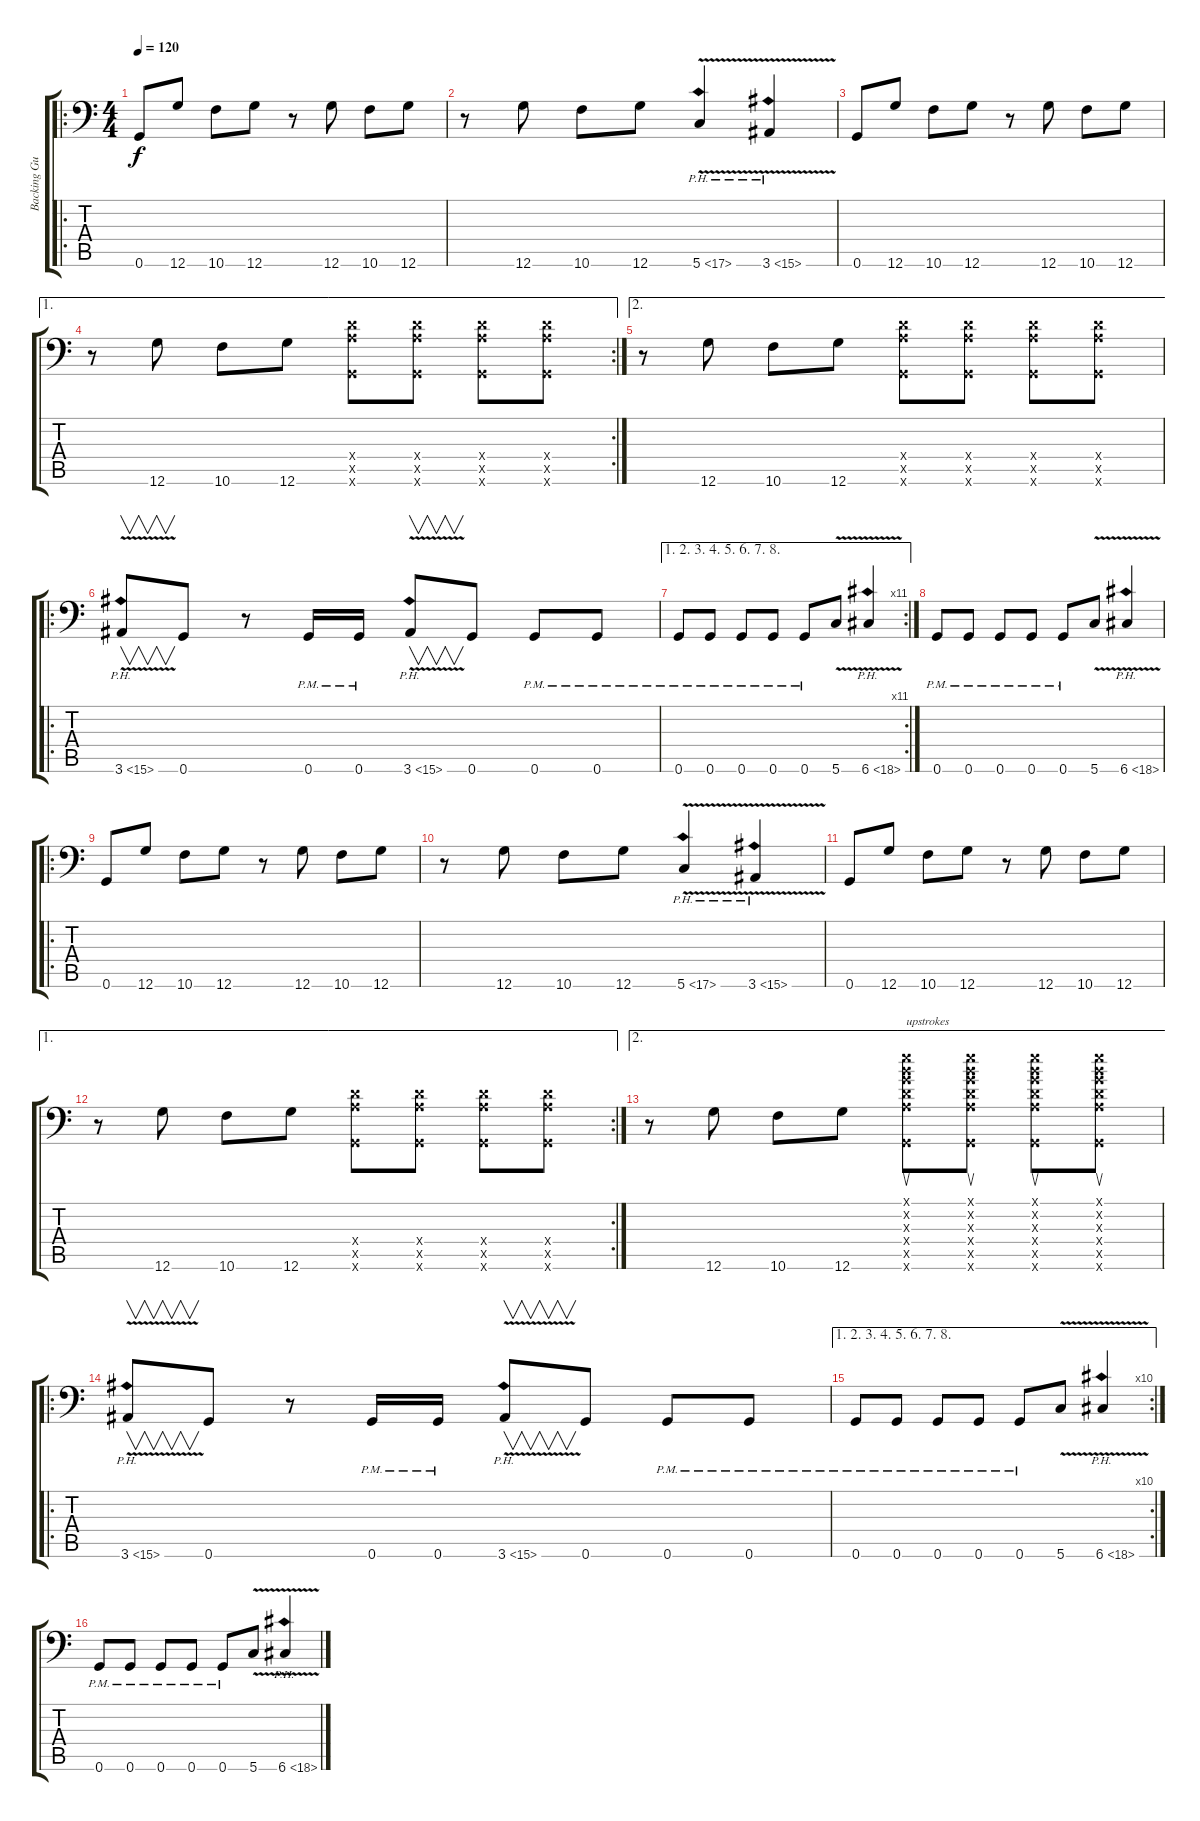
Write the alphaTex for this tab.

\track ("Backing Guitar" "Backing Gu") {instrument overdrivenguitar}
\staff {score tabs}
\tuning (E4 B3 G3 D3 A2 G1) {hide}
\ro
\ts (4 4)
\tempo 120
\clef f4
\ks c
0.6.8{dy f instrument overdrivenguitar} 12.6.8 10.6.8 12.6.8 r.8 12.6.8 10.6.8 12.6.8 |
r.8 12.6.8 10.6.8 12.6.8 5.6{ph 12 v}.4 3.6{ph 12 v}.4 |
0.6.8 12.6.8 10.6.8 12.6.8 r.8 12.6.8 10.6.8 12.6.8 |
\ae 1
\rc 2
r.8 12.6.8 10.6.8 12.6.8 (0.4{x} 0.5{x} 0.6{x}).8 (0.4{x} 0.5{x} 0.6{x}).8 (0.4{x} 0.5{x} 0.6{x}).8 (0.4{x} 0.5{x} 0.6{x}).8 |
\ae 2
r.8 12.6.8 10.6.8 12.6.8 (0.4{x} 0.5{x} 0.6{x}).8 (0.4{x} 0.5{x} 0.6{x}).8 (0.4{x} 0.5{x} 0.6{x}).8 (0.4{x} 0.5{x} 0.6{x}).8 |
\ro
3.6{ph 12 v}.8{v} 0.6.8 r.8 0.6{pm}.16 0.6{pm}.16 3.6{ph 12 v}.8{v} 0.6.8 0.6{pm}.8 0.6{pm}.8 |
\ae (1 2 3 4 5 6 7 8)
\rc 11
0.6{pm}.8 0.6{pm}.8 0.6{pm}.8 0.6{pm}.8 0.6{pm}.8 5.6{v}.8 6.6{ph 12 v}.4 |
0.6{pm}.8 0.6{pm}.8 0.6{pm}.8 0.6{pm}.8 0.6{pm}.8 5.6{v}.8 6.6{ph 12 v}.4 |
\ro
0.6.8 12.6.8 10.6.8 12.6.8 r.8 12.6.8 10.6.8 12.6.8 |
r.8 12.6.8 10.6.8 12.6.8 5.6{ph 12 v}.4 3.6{ph 12 v}.4 |
0.6.8 12.6.8 10.6.8 12.6.8 r.8 12.6.8 10.6.8 12.6.8 |
\ae 1
\rc 2
r.8 12.6.8 10.6.8 12.6.8 (0.4{x} 0.5{x} 0.6{x}).8 (0.4{x} 0.5{x} 0.6{x}).8 (0.4{x} 0.5{x} 0.6{x}).8 (0.4{x} 0.5{x} 0.6{x}).8 |
\ae 2
r.8 12.6.8 10.6.8 12.6.8 (0.1{x} 0.2{x} 0.3{x} 0.4{x} 0.5{x} 0.6{x}).8{su txt "upstrokes"} (0.1{x} 0.2{x} 0.3{x} 0.4{x} 0.5{x} 0.6{x}).8{su} (0.1{x} 0.2{x} 0.3{x} 0.4{x} 0.5{x} 0.6{x}).8{su} (0.1{x} 0.2{x} 0.3{x} 0.4{x} 0.5{x} 0.6{x}).8{su} |
\ro
3.6{ph 12 v}.8{v} 0.6.8 r.8 0.6{pm}.16 0.6{pm}.16 3.6{ph 12 v}.8{v} 0.6.8 0.6{pm}.8 0.6{pm}.8 |
\ae (1 2 3 4 5 6 7 8)
\rc 10
0.6{pm}.8 0.6{pm}.8 0.6{pm}.8 0.6{pm}.8 0.6{pm}.8 5.6{v}.8 6.6{ph 12 v}.4 |
0.6{pm}.8 0.6{pm}.8 0.6{pm}.8 0.6{pm}.8 0.6{pm}.8 5.6{v}.8 6.6{ph 12 v}.4
